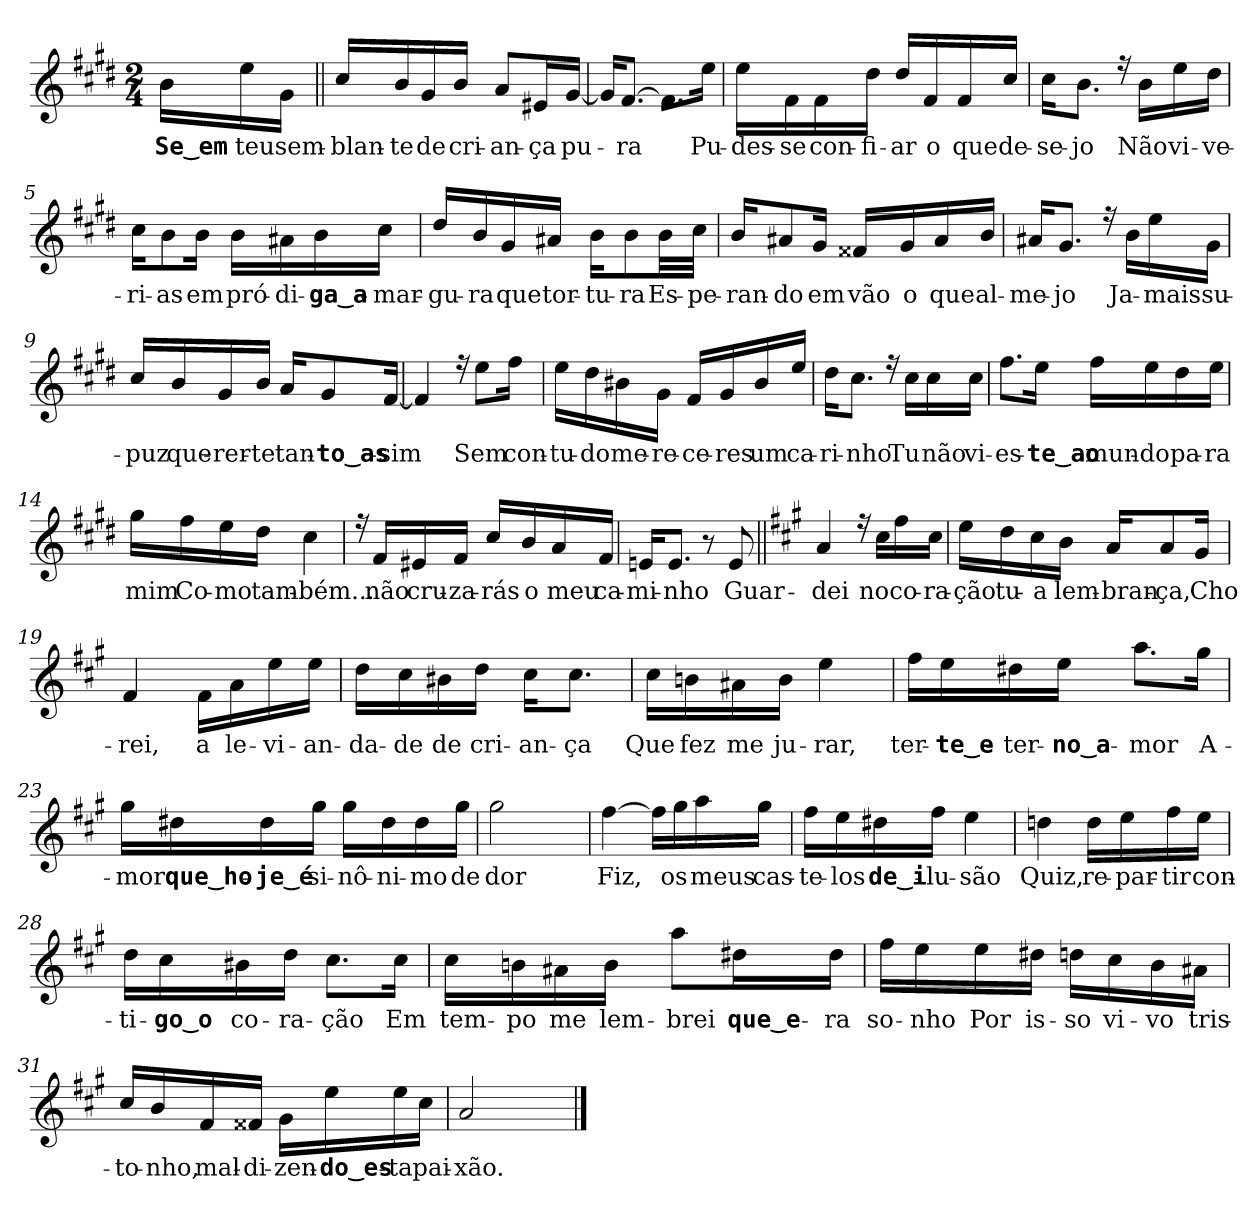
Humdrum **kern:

**kern	**text
*part1	*part1
*staff1	*staff1
*clefG2	*
*k[f#c#g#d#]	*
*E:	*
*M2/4	*
=	=
!	!LO:LY:b
16b\LL	Se‿em
!	!LO:LY:b
16ee\	teu
!	!LO:LY:b
16g#\JJ	sem-
=1||	=1||
!LO:TX:a:t=ca. 54	!
!	!LO:LY:b
*^	*
16cc#/LL	4ryy	-blan-
!	!	!LO:LY:b
16b/	.	-te
!	!	!LO:LY:b
16g#/	.	de
!	!	!LO:LY:b
16b/JJ	.	cri-
!	!	!LO:LY:b
8a/L	4ryy	-an-
!	!	!LO:LY:b
16e#X/L	.	-ça
!	!	!LO:LY:b
[>16g#/JJ	.	pu-
=2	=2	=2
16g#/KL]	2ryy	.
!	!	!LO:LY:b
[>8.f#/J	.	-ra
8.f#\L]	.	.
!	!	!LO:LY:b
16ee\Jk	.	Pu-
!!LO:LB:g=z	!!
=3	=3	=3
!	!	!LO:LY:b
16ee\LL	4ryy	-des-
!	!	!LO:LY:b
16f#\	.	-se
!	!	!LO:LY:b
16f#\	.	con-
!	!	!LO:LY:b
16dd#\JJ	.	-fi-
!	!	!LO:LY:b
16dd#/LL	4ryy	-ar
!	!	!LO:LY:b
16f#/	.	o
!	!	!LO:LY:b
16f#/	.	que
!	!	!LO:LY:b
16cc#/JJ	.	de-
=4	=4	=4
!	!	!LO:LY:b
16cc#\KL	2ryy	-se-
!	!	!LO:LY:b
8.b\J	.	-jo
16rff	.	.
!	!	!LO:LY:b
16b\LL	.	Não
!	!	!LO:LY:b
16ee\	.	vi-
!	!	!LO:LY:b
16dd#\JJ	.	-ve-
=5	=5	=5
!	!	!LO:LY:b
16cc#\KL	2ryy	-ri-
!	!	!LO:LY:b
8b\	.	-as
!	!	!LO:LY:b
16b\Jk	.	em
!	!	!LO:LY:b
16b\LL	.	pró-
!	!	!LO:LY:b
16a#X\	.	-di-
!	!	!LO:LY:b
16b\	.	-ga‿a-
!	!	!LO:LY:b
16cc#\JJ	.	-mar-
!!LO:LB:g=z	!!
=6	=6	=6
!	!	!LO:LY:b
16dd#/LL	2ryy	-gu-
!	!	!LO:LY:b
16b/	.	-ra
!	!	!LO:LY:b
16g#/	.	que
!	!	!LO:LY:b
16a#X/JJ	.	tor-
!	!	!LO:LY:b
16b\KL	.	-tu-
!	!	!LO:LY:b
8b\	.	-ra
!	!	!LO:LY:b
32b\LL	.	Es-
!	!	!LO:LY:b
32cc#\JJJ	.	-pe-
=7	=7	=7
!	!	!LO:LY:b
16b/KL	4ryy	-ran-
!	!	!LO:LY:b
8a#X/	.	-do
!	!	!LO:LY:b
16g#/Jk	.	em
!	!	!LO:LY:b
16f##X/LL	4ryy	vão
!	!	!LO:LY:b
16g#/	.	o
!	!	!LO:LY:b
16a#/	.	que
!	!	!LO:LY:b
16b/JJ	.	al-
=8	=8	=8
!	!	!LO:LY:b
16a#X/KL	4ryy	-me-
!	!	!LO:LY:b
8.g#/J	.	-jo
16rff	4ryy	.
!	!	!LO:LY:b
16b\LL	.	Ja-
!	!	!LO:LY:b
16ee\	.	-mais
!	!	!LO:LY:b
16g#\JJ	.	su-
!!LO:LB:g=z	!!
=9	=9	=9
!	!	!LO:LY:b
16cc#/LL	4ryy	-puz
!	!	!LO:LY:b
16b/	.	que-
!	!	!LO:LY:b
16g#/	.	-rer-
!	!	!LO:LY:b
16b/JJ	.	-te
!	!	!LO:LY:b
16a/KL	4ryy	tan-
!	!	!LO:LY:b
8g#/	.	-to‿as-
!	!	!LO:LY:b
[>16f#/Jk	.	-sim
=10	=10	=10
4f#/]	4ryy	.
16rff	4ryy	.
!	!	!LO:LY:b
8ee\L	.	Sem
!	!	!LO:LY:b
16ff#\Jk	.	con-
=11	=11	=11
!	!	!LO:LY:b
16ee\LL	2ryy	-tu-
!	!	!LO:LY:b
16dd#\	.	-do
!	!	!LO:LY:b
16b#X\	.	me-
!	!	!LO:LY:b
16g#\JJ	.	-re-
!	!	!LO:LY:b
16f#/LL	.	-ce-
!	!	!LO:LY:b
16g#/	.	-res
!	!	!LO:LY:b
16b#/	.	um
!	!	!LO:LY:b
16ee/JJ	.	ca-
!!LO:LB:g=z	!!
=12	=12	=12
!	!	!LO:LY:b
16dd#\KL	4ryy	-ri-
!	!	!LO:LY:b
8.cc#\J	.	-nho
16rff	4ryy	.
!	!	!LO:LY:b
16cc#\LL	.	Tu
!	!	!LO:LY:b
16cc#\	.	não
!	!	!LO:LY:b
16cc#\JJ	.	vi-
=13	=13	=13
!	!	!LO:LY:b
8.ff#\L	4ryy	-es-
!	!	!LO:LY:b
16ee\Jk	.	-te‿ao
!	!	!LO:LY:b
16ff#\LL	4ryy	mun-
!	!	!LO:LY:b
16ee\	.	-do
!	!	!LO:LY:b
16dd#\	.	pa-
!	!	!LO:LY:b
16ee\JJ	.	-ra
=14	=14	=14
!	!	!LO:LY:b
16gg#\LL	4ryy	mim
!	!	!LO:LY:b
16ff#\	.	Co-
!	!	!LO:LY:b
16ee\	.	-mo
!	!	!LO:LY:b
16dd#\JJ	.	tam-
!	!	!LO:LY:b
4cc#\	4ryy	-bém...
!!LO:LB:g=z	!!
=15	=15	=15
16rff	4ryy	.
!	!	!LO:LY:b
16f#/LL	.	não
!	!	!LO:LY:b
16e#X/	.	cru-
!	!	!LO:LY:b
16f#/JJ	.	-za-
!	!	!LO:LY:b
16cc#/LL	4ryy	-rás
!	!	!LO:LY:b
16b/	.	o
!	!	!LO:LY:b
16a/	.	meu
!	!	!LO:LY:b
16f#/JJ	.	ca-
*v	*v	*
=16	=16
!	!LO:LY:b
16en/KL	-mi-
!	!LO:LY:b
8.e/J	-nho
8r	.
!	!LO:LY:b
8e/	Guar-
=17||	=17||
*k[f#c#g#]	*
*A:	*
!	!LO:LY:b
*^	*
4a/	2ryy	-dei
16rff	.	.
!	!	!LO:LY:b
16cc#\LL	.	no
!	!	!LO:LY:b
16ff#\	.	co-
!	!	!LO:LY:b
16cc#\JJ	.	-ra-
!!LO:LB:g=z	!!
=18	=18	=18
!	!	!LO:LY:b
16ee\LL	4ryy	-ção
!	!	!LO:LY:b
16dd\	.	tu-
!	!	!LO:LY:b
16cc#\	.	-a
!	!	!LO:LY:b
16b\JJ	.	lem-
!	!	!LO:LY:b
16a/KL	4ryy	-bran-
!	!	!LO:LY:b
8a/	.	-ça,
!	!	!LO:LY:b
16g#/Jk	.	Cho-
=19	=19	=19
!	!	!LO:LY:b
4f#/	4ryy	-rei,
!	!	!LO:LY:b
16f#\LL	4ryy	a
!	!	!LO:LY:b
16a\	.	le-
!	!	!LO:LY:b
16ee\	.	-vi-
!	!	!LO:LY:b
16ee\JJ	.	-an-
=20	=20	=20
!	!	!LO:LY:b
16dd\LL	4ryy	-da-
!	!	!LO:LY:b
16cc#\	.	-de
!	!	!LO:LY:b
16b#X\	.	de
!	!	!LO:LY:b
16dd\JJ	.	cri-
!	!	!LO:LY:b
16cc#\KL	4ryy	-an-
!	!	!LO:LY:b
8.cc#\J	.	-ça
!!LO:LB:g=z	!!
=21	=21	=21
!	!	!LO:LY:b
16cc#\LL	4ryy	Que
!	!	!LO:LY:b
16bn\	.	fez
!	!	!LO:LY:b
16a#X\	.	me
!	!	!LO:LY:b
16b\JJ	.	ju-
!	!	!LO:LY:b
4ee\	4ryy	-rar,
=22	=22	=22
!	!	!LO:LY:b
16ff#\LL	2ryy	ter-
!	!	!LO:LY:b
16ee\	.	-te‿e-
!	!	!LO:LY:b
16dd#X\	.	-ter-
!	!	!LO:LY:b
16ee\JJ	.	-no‿a-
!	!	!LO:LY:b
8.aa\L	.	-mor
!	!	!LO:LY:b
16gg#\Jk	.	A-
=23	=23	=23
!	!	!LO:LY:b
16gg#\LL	2ryy	-mor
!	!	!LO:LY:b
16dd#X\	.	que‿ho-
!	!	!LO:LY:b
16dd#\	.	-je‿é
!	!	!LO:LY:b
16gg#\JJ	.	si-
!	!	!LO:LY:b
16gg#\LL	.	-nô-
!	!	!LO:LY:b
16dd#\	.	-ni-
!	!	!LO:LY:b
16dd#\	.	-mo
!	!	!LO:LY:b
16gg#\JJ	.	de
!!LO:PB:g=z	!!
=24	=24	=24
!	!	!LO:LY:b
2gg#\	4ryy	dor
.	4ryy	.
=25	=25	=25
!	!	!LO:LY:b
[<4ff#\	4ryy	Fiz,
16ff#\LL]	4ryy	.
!	!	!LO:LY:b
16gg#\	.	os
!	!	!LO:LY:b
16aa\	.	meus
!	!	!LO:LY:b
16gg#\JJ	.	cas-
=26	=26	=26
!	!	!LO:LY:b
16ff#\LL	4ryy	-te-
!	!	!LO:LY:b
16ee\	.	-los
!	!	!LO:LY:b
16dd#X\	.	de‿i-
!	!	!LO:LY:b
16ff#\JJ	.	-lu-
!	!	!LO:LY:b
4ee\	4ryy	-são
!!LO:LB:g=z	!!
=27	=27	=27
!	!	!LO:LY:b
4ddn\	4ryy	Quiz,
!	!	!LO:LY:b
16dd\LL	4ryy	re-
!	!	!LO:LY:b
16ee\	.	-par-
!	!	!LO:LY:b
16ff#\	.	-tir
!	!	!LO:LY:b
16ee\JJ	.	con-
=28	=28	=28
!	!	!LO:LY:b
16dd\LL	4ryy	-ti-
!	!	!LO:LY:b
16cc#\	.	-go‿o
!	!	!LO:LY:b
16b#X\	.	co-
!	!	!LO:LY:b
16dd\JJ	.	-ra-
!	!	!LO:LY:b
8.cc#\L	4ryy	-ção
!	!	!LO:LY:b
16cc#\Jk	.	Em
=29	=29	=29
!	!	!LO:LY:b
16cc#\LL	4ryy	tem-
!	!	!LO:LY:b
16bn\	.	-po
!	!	!LO:LY:b
16a#X\	.	me
!	!	!LO:LY:b
16b\JJ	.	lem-
!	!	!LO:LY:b
8aa\L	4ryy	-brei
!	!	!LO:LY:b
16dd#X\L	.	que‿e-
!	!	!LO:LY:b
16dd#\JJ	.	-ra
!!LO:LB:g=z	!!
=30	=30	=30
!	!	!LO:LY:b
16ff#\LL	4ryy	so-
!	!	!LO:LY:b
16ee\	.	-nho
!	!	!LO:LY:b
16ee\	.	Por
!	!	!LO:LY:b
16dd#X\JJ	.	is-
!	!	!LO:LY:b
16ddn\LL	4ryy	-so
!	!	!LO:LY:b
16cc#\	.	vi-
!	!	!LO:LY:b
16b\	.	-vo
!	!	!LO:LY:b
16a#X\JJ	.	tris-
=31	=31	=31
!	!	!LO:LY:b
16cc#/LL	4ryy	-to-
!	!	!LO:LY:b
16b/	.	-nho,
!	!	!LO:LY:b
16f#/	.	mal-
!	!	!LO:LY:b
16f##X/JJ	.	-di-
!	!	!LO:LY:b
16g#\LL	4ryy	-zen-
!	!	!LO:LY:b
16ee\	.	-do‿es-
!	!	!LO:LY:b
16ee\	.	-ta
!	!	!LO:LY:b
16cc#\JJ	.	pai-
=32	=32	=32
!	!	!LO:LY:b
2a/	4ryy	-xão.
.	4ryy	.
*v	*v	*
==	==
*-	*-
